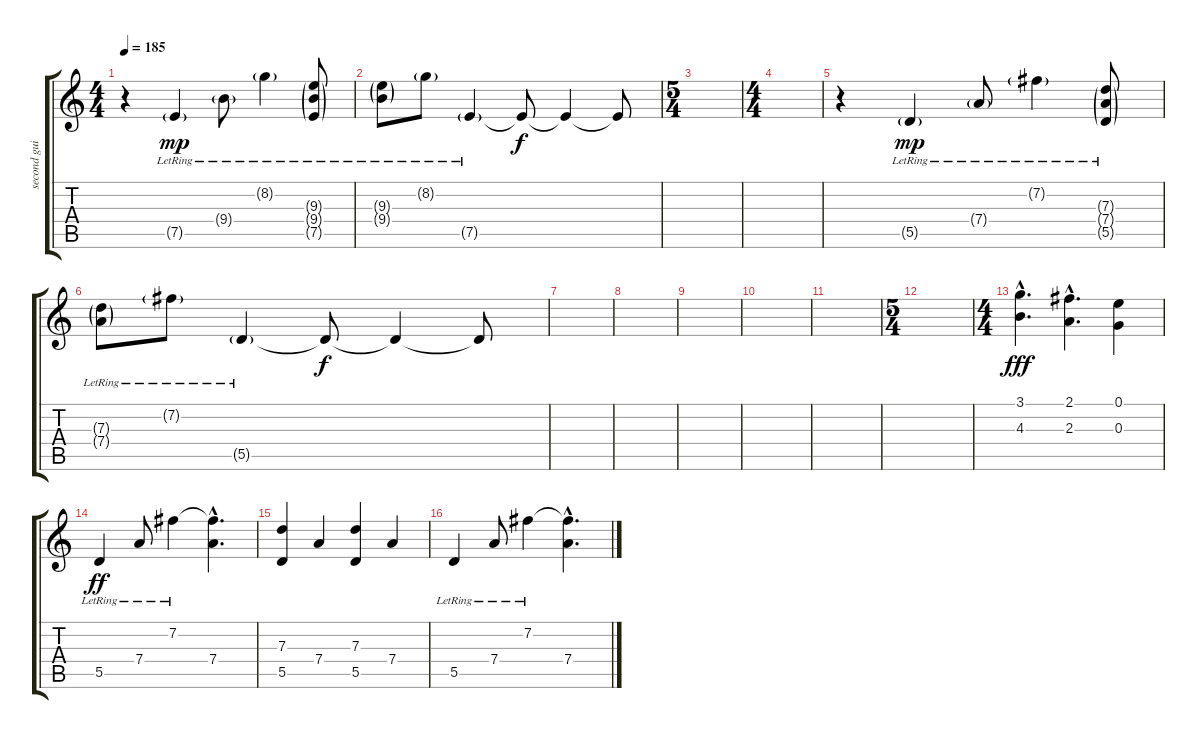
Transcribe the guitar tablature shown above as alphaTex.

\track ("second guitarist" "second gui") {instrument acousticguitarnylon}
\staff {score tabs}
\tuning (E4 B3 G3 D3 A2 E2) {hide}
\ts (4 4)
\tempo 185
\clef g2
\ks c
r.4{dy f} 7.5{g lr}.4{dy mp} 9.4{g lr}.8 8.2{g lr}.4 (9.3{g lr} 9.4{g lr} 7.5{g lr}).8 |
(9.3{g lr} 9.4{g lr}).8 8.2{g lr}.8 7.5{g lr}.4 7.5{t}.8{dy f} 7.5{t}.4 7.5{t}.8 |
\ts (5 4)
|
\ts (4 4)
|
r.4 5.5{g lr}.4{dy mp} 7.4{g lr}.8 7.2{g lr}.4 (7.3{g lr} 7.4{g lr} 5.5{g lr}).8 |
(7.3{g lr} 7.4{g lr}).8 7.2{g lr}.8 5.5{g lr}.4 5.5{t}.8{dy f} 5.5{t}.4 5.5{t}.8 |
|
|
|
|
|
\ts (5 4)
|
\ts (4 4)
(3.1{hac} 4.3{hac}).4{d dy fff} (2.1{hac} 2.3{hac}).4{d} (0.1 0.3).4 |
5.5{lr}.4{dy ff} 7.4{lr}.8 7.2{lr}.4 (7.2{hac t} 7.4{hac}).4{d} |
(7.3 5.5).4 7.4.4 (7.3 5.5).4 7.4.4 |
5.5{lr}.4 7.4{lr}.8 7.2{lr}.4 (7.2{hac t} 7.4{hac}).4{d}
